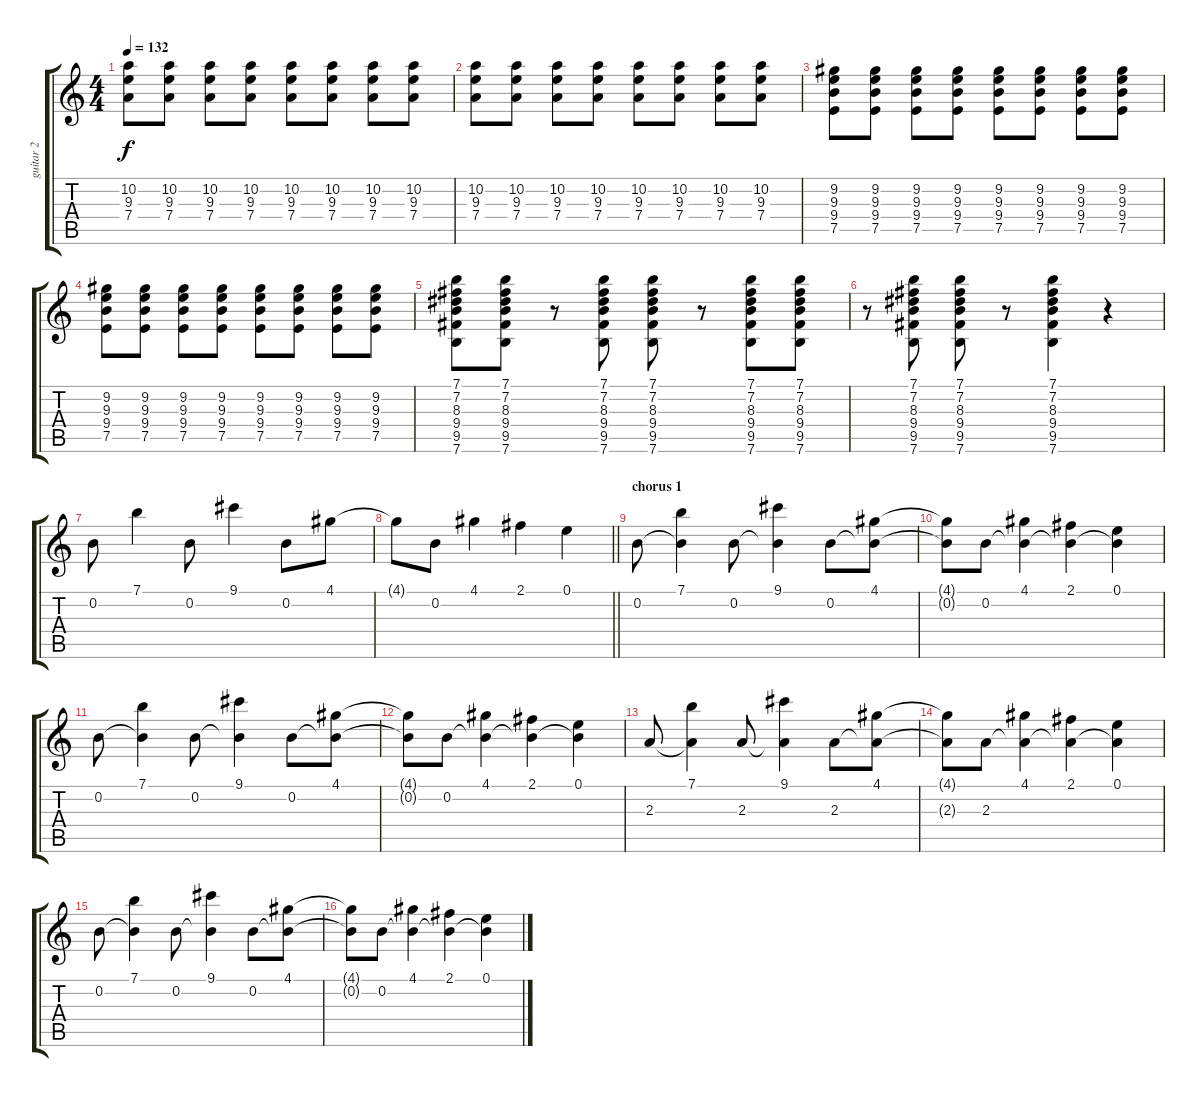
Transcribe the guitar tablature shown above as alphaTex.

\track ("guitar 2" "guitar 2") {instrument electricguitarjazz}
\staff {score tabs}
\tuning (E4 B3 G3 D3 A2 E2) {hide}
\ts (4 4)
\tempo 132
\clef g2
\ks c
(10.2 9.3 7.4).8{dy f} (10.2 9.3 7.4).8 (10.2 9.3 7.4).8 (10.2 9.3 7.4).8 (10.2 9.3 7.4).8 (10.2 9.3 7.4).8 (10.2 9.3 7.4).8 (10.2 9.3 7.4).8 |
(10.2 9.3 7.4).8 (10.2 9.3 7.4).8 (10.2 9.3 7.4).8 (10.2 9.3 7.4).8 (10.2 9.3 7.4).8 (10.2 9.3 7.4).8 (10.2 9.3 7.4).8 (10.2 9.3 7.4).8 |
(9.2 9.3 9.4 7.5).8 (9.2 9.3 9.4 7.5).8 (9.2 9.3 9.4 7.5).8 (9.2 9.3 9.4 7.5).8 (9.2 9.3 9.4 7.5).8 (9.2 9.3 9.4 7.5).8 (9.2 9.3 9.4 7.5).8 (9.2 9.3 9.4 7.5).8 |
(9.2 9.3 9.4 7.5).8 (9.2 9.3 9.4 7.5).8 (9.2 9.3 9.4 7.5).8 (9.2 9.3 9.4 7.5).8 (9.2 9.3 9.4 7.5).8 (9.2 9.3 9.4 7.5).8 (9.2 9.3 9.4 7.5).8 (9.2 9.3 9.4 7.5).8 |
(7.1 7.2 8.3 9.4 9.5 7.6).8 (7.1 7.2 8.3 9.4 9.5 7.6).8 r.8 (7.1 7.2 8.3 9.4 9.5 7.6).8 (7.1 7.2 8.3 9.4 9.5 7.6).8 r.8 (7.1 7.2 8.3 9.4 9.5 7.6).8 (7.1 7.2 8.3 9.4 9.5 7.6).8 |
r.8 (7.1 7.2 8.3 9.4 9.5 7.6).8 (7.1 7.2 8.3 9.4 9.5 7.6).8 r.8 (7.1 7.2 8.3 9.4 9.5 7.6).4 r.4 |
0.2.8 7.1.4 0.2.8 9.1.4 0.2.8 4.1.8 |
\barLineRight lightlight
4.1{t}.8 0.2.8 4.1.4 2.1.4 0.1.4 |
\section ("" "chorus 1")
0.2.8{volume 7 instrument electricguitarjazz} (7.1 0.2{t}).4 0.2.8 (9.1 0.2{t}).4 0.2.8 (4.1 0.2{t}).8 |
(4.1{t} 0.2{t}).8 0.2.8 (4.1 0.2{t}).4 (2.1 0.2{t}).4 (0.1 0.2{t}).4 |
0.2.8 (7.1 0.2{t}).4 0.2.8 (9.1 0.2{t}).4 0.2.8 (4.1 0.2{t}).8 |
(4.1{t} 0.2{t}).8 0.2.8 (4.1 0.2{t}).4 (2.1 0.2{t}).4 (0.1 0.2{t}).4 |
2.3.8 (7.1 2.3{t}).4 2.3.8 (9.1 2.3{t}).4 2.3.8 (4.1 2.3{t}).8 |
(4.1{t} 2.3{t}).8 2.3.8 (4.1 2.3{t}).4 (2.1 2.3{t}).4 (0.1 2.3{t}).4 |
0.2.8 (7.1 0.2{t}).4 0.2.8 (9.1 0.2{t}).4 0.2.8 (4.1 0.2{t}).8 |
(4.1{t} 0.2{t}).8 0.2.8 (4.1 0.2{t}).4 (2.1 0.2{t}).4 (0.1 0.2{t}).4
